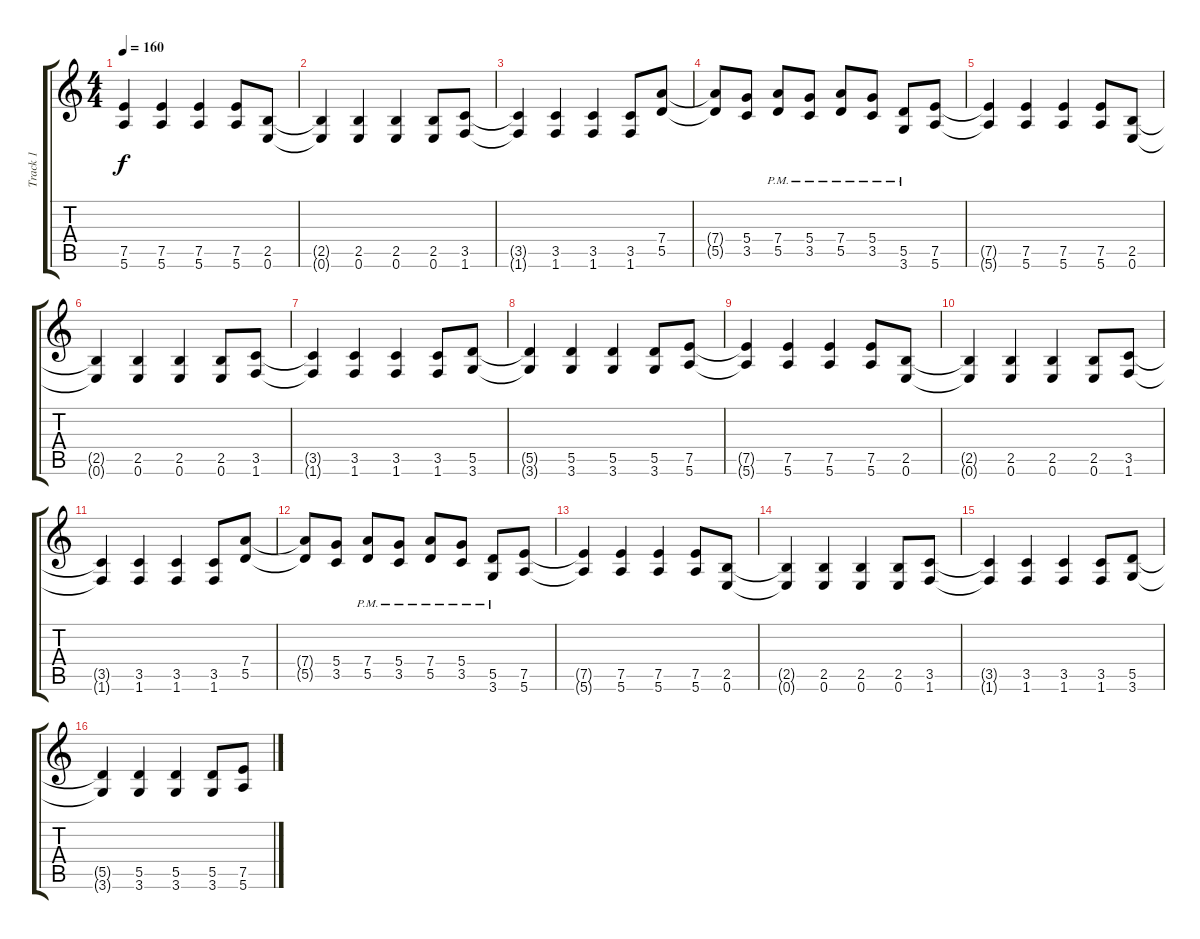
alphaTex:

\track ("Track 1" "Track 1") {instrument distortionguitar}
\staff {score tabs}
\tuning (E4 B3 G3 D3 A2 E2) {hide}
\ts (4 4)
\tempo 160
\clef g2
\ks c
(7.5{t} 5.6{t}).4{dy f} (7.5 5.6).4 (7.5 5.6).4 (7.5 5.6).8 (2.5 0.6).8 |
(2.5{t} 0.6{t}).4 (2.5 0.6).4 (2.5 0.6).4 (2.5 0.6).8 (3.5 1.6).8 |
(3.5{t} 1.6{t}).4 (3.5 1.6).4 (3.5 1.6).4 (3.5 1.6).8 (7.4 5.5).8 |
(7.4{t} 5.5{t}).8 (5.4 3.5).8 (7.4{pm} 5.5{pm}).8 (5.4{pm} 3.5{pm}).8 (7.4{pm} 5.5{pm}).8 (5.4{pm} 3.5{pm}).8 (5.5{pm} 3.6{pm}).8 (7.5 5.6).8 |
(7.5{t} 5.6{t}).4 (7.5 5.6).4 (7.5 5.6).4 (7.5 5.6).8 (2.5 0.6).8 |
(2.5{t} 0.6{t}).4 (2.5 0.6).4 (2.5 0.6).4 (2.5 0.6).8 (3.5 1.6).8 |
(3.5{t} 1.6{t}).4 (3.5 1.6).4 (3.5 1.6).4 (3.5 1.6).8 (5.5 3.6).8 |
(5.5{t} 3.6{t}).4 (5.5 3.6).4 (5.5 3.6).4 (5.5 3.6).8 (7.5 5.6).8 |
(7.5{t} 5.6{t}).4 (7.5 5.6).4 (7.5 5.6).4 (7.5 5.6).8 (2.5 0.6).8 |
(2.5{t} 0.6{t}).4 (2.5 0.6).4 (2.5 0.6).4 (2.5 0.6).8 (3.5 1.6).8 |
(3.5{t} 1.6{t}).4 (3.5 1.6).4 (3.5 1.6).4 (3.5 1.6).8 (7.4 5.5).8 |
(7.4{t} 5.5{t}).8 (5.4 3.5).8 (7.4{pm} 5.5{pm}).8 (5.4{pm} 3.5{pm}).8 (7.4{pm} 5.5{pm}).8 (5.4{pm} 3.5{pm}).8 (5.5{pm} 3.6{pm}).8 (7.5 5.6).8 |
(7.5{t} 5.6{t}).4 (7.5 5.6).4 (7.5 5.6).4 (7.5 5.6).8 (2.5 0.6).8 |
(2.5{t} 0.6{t}).4 (2.5 0.6).4 (2.5 0.6).4 (2.5 0.6).8 (3.5 1.6).8 |
(3.5{t} 1.6{t}).4 (3.5 1.6).4 (3.5 1.6).4 (3.5 1.6).8 (5.5 3.6).8 |
(5.5{t} 3.6{t}).4 (5.5 3.6).4 (5.5 3.6).4 (5.5 3.6).8 (7.5 5.6).8
